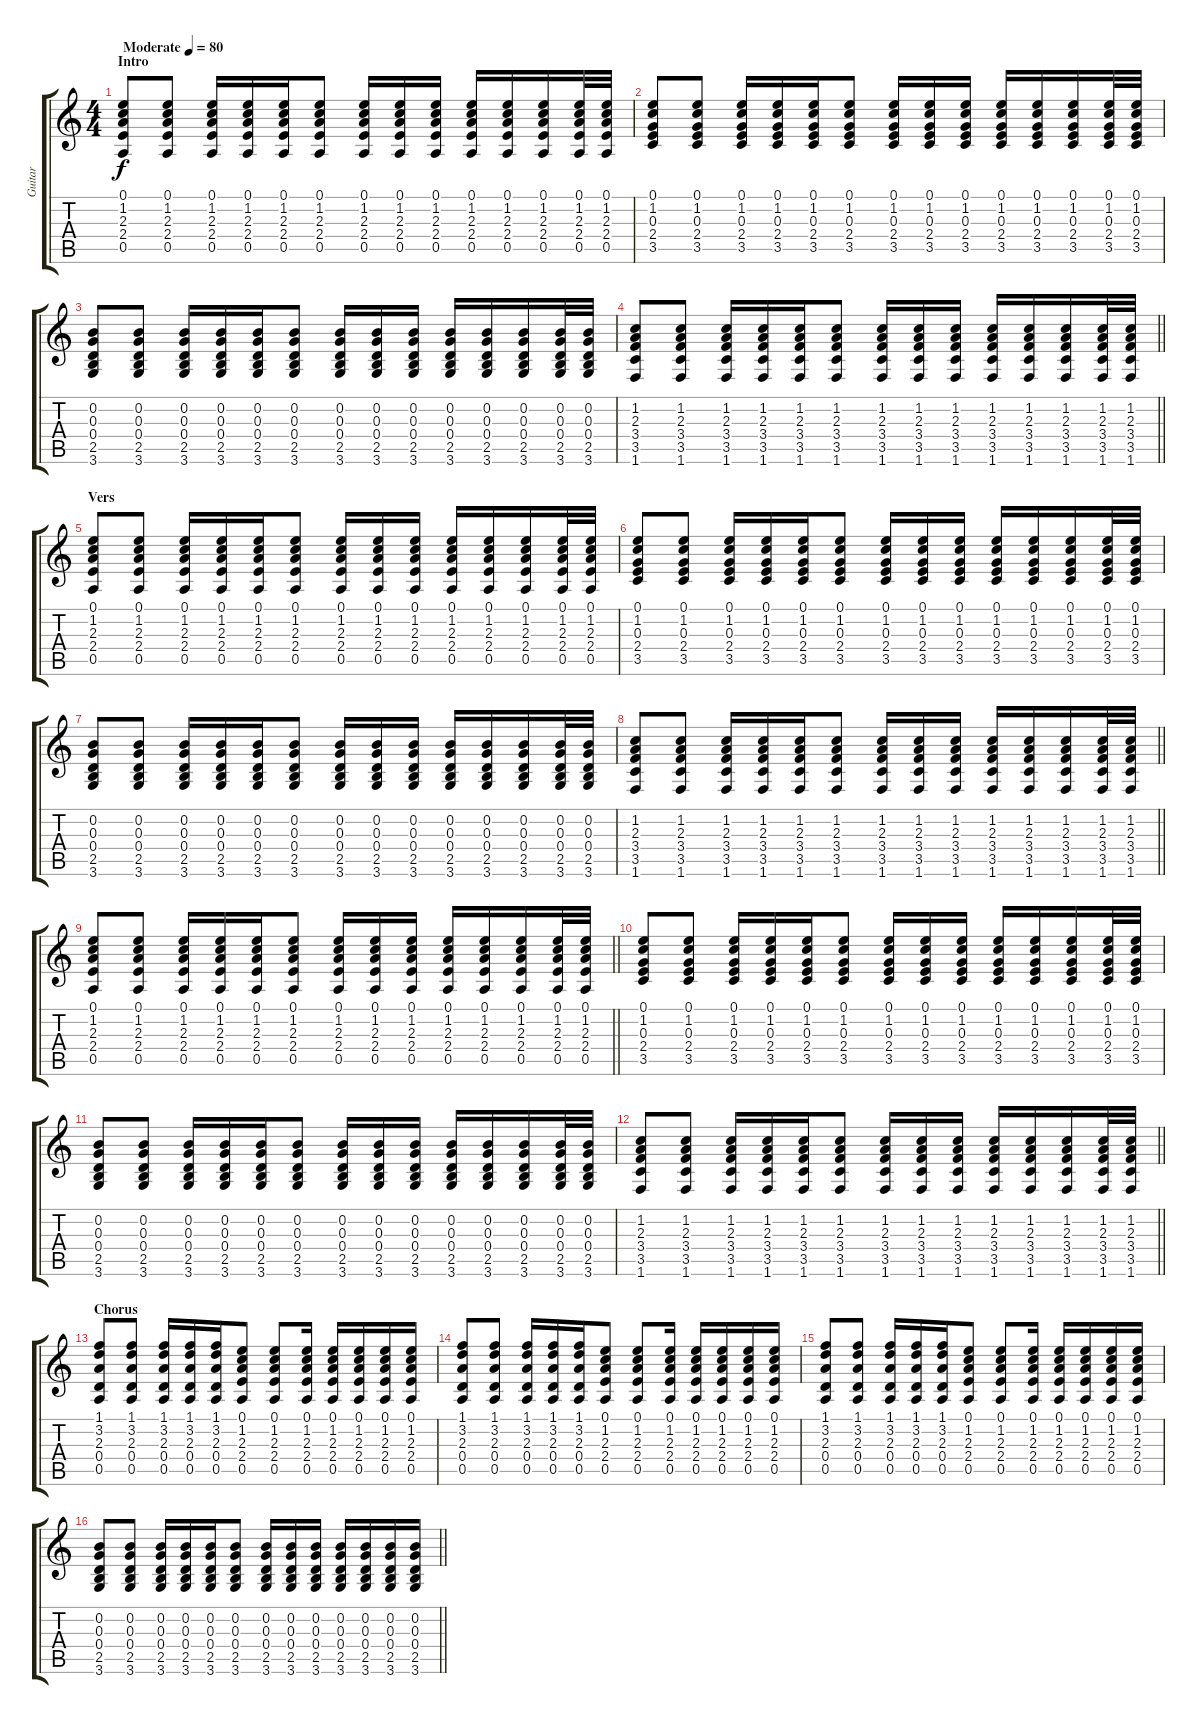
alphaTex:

\track ("Guitar" "Guitar") {instrument acousticguitarsteel}
\staff {score tabs}
\tuning (E4 B3 G3 D3 A2 E2) {hide}
\ts (4 4)
\section ("" "Intro")
\tempo (80 "Moderate")
\clef g2
\ks c
(0.1 1.2 2.3 2.4 0.5).8{dy f instrument acousticguitarsteel} (0.1 1.2 2.3 2.4 0.5).8 (0.1 1.2 2.3 2.4 0.5).16 (0.1 1.2 2.3 2.4 0.5).16 (0.1 1.2 2.3 2.4 0.5).16 (0.1 1.2 2.3 2.4 0.5).8 (0.1 1.2 2.3 2.4 0.5).16 (0.1 1.2 2.3 2.4 0.5).16 (0.1 1.2 2.3 2.4 0.5).16 (0.1 1.2 2.3 2.4 0.5).16 (0.1 1.2 2.3 2.4 0.5).16 (0.1 1.2 2.3 2.4 0.5).16 (0.1 1.2 2.3 2.4 0.5).32 (0.1 1.2 2.3 2.4 0.5).32 |
(0.1 1.2 0.3 2.4 3.5).8 (0.1 1.2 0.3 2.4 3.5).8 (0.1 1.2 0.3 2.4 3.5).16 (0.1 1.2 0.3 2.4 3.5).16 (0.1 1.2 0.3 2.4 3.5).16 (0.1 1.2 0.3 2.4 3.5).8 (0.1 1.2 0.3 2.4 3.5).16 (0.1 1.2 0.3 2.4 3.5).16 (0.1 1.2 0.3 2.4 3.5).16 (0.1 1.2 0.3 2.4 3.5).16 (0.1 1.2 0.3 2.4 3.5).16 (0.1 1.2 0.3 2.4 3.5).16 (0.1 1.2 0.3 2.4 3.5).32 (0.1 1.2 0.3 2.4 3.5).32 |
(0.2 0.3 0.4 2.5 3.6).8 (0.2 0.3 0.4 2.5 3.6).8 (0.2 0.3 0.4 2.5 3.6).16 (0.2 0.3 0.4 2.5 3.6).16 (0.2 0.3 0.4 2.5 3.6).16 (0.2 0.3 0.4 2.5 3.6).8 (0.2 0.3 0.4 2.5 3.6).16 (0.2 0.3 0.4 2.5 3.6).16 (0.2 0.3 0.4 2.5 3.6).16 (0.2 0.3 0.4 2.5 3.6).16 (0.2 0.3 0.4 2.5 3.6).16 (0.2 0.3 0.4 2.5 3.6).16 (0.2 0.3 0.4 2.5 3.6).32 (0.2 0.3 0.4 2.5 3.6).32 |
\barLineRight lightlight
(1.2 2.3 3.4 3.5 1.6).8 (1.2 2.3 3.4 3.5 1.6).8 (1.2 2.3 3.4 3.5 1.6).16 (1.2 2.3 3.4 3.5 1.6).16 (1.2 2.3 3.4 3.5 1.6).16 (1.2 2.3 3.4 3.5 1.6).8 (1.2 2.3 3.4 3.5 1.6).16 (1.2 2.3 3.4 3.5 1.6).16 (1.2 2.3 3.4 3.5 1.6).16 (1.2 2.3 3.4 3.5 1.6).16 (1.2 2.3 3.4 3.5 1.6).16 (1.2 2.3 3.4 3.5 1.6).16 (1.2 2.3 3.4 3.5 1.6).32 (1.2 2.3 3.4 3.5 1.6).32 |
\section ("" "Vers")
(0.1 1.2 2.3 2.4 0.5).8 (0.1 1.2 2.3 2.4 0.5).8 (0.1 1.2 2.3 2.4 0.5).16 (0.1 1.2 2.3 2.4 0.5).16 (0.1 1.2 2.3 2.4 0.5).16 (0.1 1.2 2.3 2.4 0.5).8 (0.1 1.2 2.3 2.4 0.5).16 (0.1 1.2 2.3 2.4 0.5).16 (0.1 1.2 2.3 2.4 0.5).16 (0.1 1.2 2.3 2.4 0.5).16 (0.1 1.2 2.3 2.4 0.5).16 (0.1 1.2 2.3 2.4 0.5).16 (0.1 1.2 2.3 2.4 0.5).32 (0.1 1.2 2.3 2.4 0.5).32 |
(0.1 1.2 0.3 2.4 3.5).8 (0.1 1.2 0.3 2.4 3.5).8 (0.1 1.2 0.3 2.4 3.5).16 (0.1 1.2 0.3 2.4 3.5).16 (0.1 1.2 0.3 2.4 3.5).16 (0.1 1.2 0.3 2.4 3.5).8 (0.1 1.2 0.3 2.4 3.5).16 (0.1 1.2 0.3 2.4 3.5).16 (0.1 1.2 0.3 2.4 3.5).16 (0.1 1.2 0.3 2.4 3.5).16 (0.1 1.2 0.3 2.4 3.5).16 (0.1 1.2 0.3 2.4 3.5).16 (0.1 1.2 0.3 2.4 3.5).32 (0.1 1.2 0.3 2.4 3.5).32 |
(0.2 0.3 0.4 2.5 3.6).8 (0.2 0.3 0.4 2.5 3.6).8 (0.2 0.3 0.4 2.5 3.6).16 (0.2 0.3 0.4 2.5 3.6).16 (0.2 0.3 0.4 2.5 3.6).16 (0.2 0.3 0.4 2.5 3.6).8 (0.2 0.3 0.4 2.5 3.6).16 (0.2 0.3 0.4 2.5 3.6).16 (0.2 0.3 0.4 2.5 3.6).16 (0.2 0.3 0.4 2.5 3.6).16 (0.2 0.3 0.4 2.5 3.6).16 (0.2 0.3 0.4 2.5 3.6).16 (0.2 0.3 0.4 2.5 3.6).32 (0.2 0.3 0.4 2.5 3.6).32 |
\barLineRight lightlight
(1.2 2.3 3.4 3.5 1.6).8 (1.2 2.3 3.4 3.5 1.6).8 (1.2 2.3 3.4 3.5 1.6).16 (1.2 2.3 3.4 3.5 1.6).16 (1.2 2.3 3.4 3.5 1.6).16 (1.2 2.3 3.4 3.5 1.6).8 (1.2 2.3 3.4 3.5 1.6).16 (1.2 2.3 3.4 3.5 1.6).16 (1.2 2.3 3.4 3.5 1.6).16 (1.2 2.3 3.4 3.5 1.6).16 (1.2 2.3 3.4 3.5 1.6).16 (1.2 2.3 3.4 3.5 1.6).16 (1.2 2.3 3.4 3.5 1.6).32 (1.2 2.3 3.4 3.5 1.6).32 |
\barLineRight lightlight
(0.1 1.2 2.3 2.4 0.5).8 (0.1 1.2 2.3 2.4 0.5).8 (0.1 1.2 2.3 2.4 0.5).16 (0.1 1.2 2.3 2.4 0.5).16 (0.1 1.2 2.3 2.4 0.5).16 (0.1 1.2 2.3 2.4 0.5).8 (0.1 1.2 2.3 2.4 0.5).16 (0.1 1.2 2.3 2.4 0.5).16 (0.1 1.2 2.3 2.4 0.5).16 (0.1 1.2 2.3 2.4 0.5).16 (0.1 1.2 2.3 2.4 0.5).16 (0.1 1.2 2.3 2.4 0.5).16 (0.1 1.2 2.3 2.4 0.5).32 (0.1 1.2 2.3 2.4 0.5).32 |
(0.1 1.2 0.3 2.4 3.5).8 (0.1 1.2 0.3 2.4 3.5).8 (0.1 1.2 0.3 2.4 3.5).16 (0.1 1.2 0.3 2.4 3.5).16 (0.1 1.2 0.3 2.4 3.5).16 (0.1 1.2 0.3 2.4 3.5).8 (0.1 1.2 0.3 2.4 3.5).16 (0.1 1.2 0.3 2.4 3.5).16 (0.1 1.2 0.3 2.4 3.5).16 (0.1 1.2 0.3 2.4 3.5).16 (0.1 1.2 0.3 2.4 3.5).16 (0.1 1.2 0.3 2.4 3.5).16 (0.1 1.2 0.3 2.4 3.5).32 (0.1 1.2 0.3 2.4 3.5).32 |
(0.2 0.3 0.4 2.5 3.6).8 (0.2 0.3 0.4 2.5 3.6).8 (0.2 0.3 0.4 2.5 3.6).16 (0.2 0.3 0.4 2.5 3.6).16 (0.2 0.3 0.4 2.5 3.6).16 (0.2 0.3 0.4 2.5 3.6).8 (0.2 0.3 0.4 2.5 3.6).16 (0.2 0.3 0.4 2.5 3.6).16 (0.2 0.3 0.4 2.5 3.6).16 (0.2 0.3 0.4 2.5 3.6).16 (0.2 0.3 0.4 2.5 3.6).16 (0.2 0.3 0.4 2.5 3.6).16 (0.2 0.3 0.4 2.5 3.6).32 (0.2 0.3 0.4 2.5 3.6).32 |
\barLineRight lightlight
(1.2 2.3 3.4 3.5 1.6).8 (1.2 2.3 3.4 3.5 1.6).8 (1.2 2.3 3.4 3.5 1.6).16 (1.2 2.3 3.4 3.5 1.6).16 (1.2 2.3 3.4 3.5 1.6).16 (1.2 2.3 3.4 3.5 1.6).8 (1.2 2.3 3.4 3.5 1.6).16 (1.2 2.3 3.4 3.5 1.6).16 (1.2 2.3 3.4 3.5 1.6).16 (1.2 2.3 3.4 3.5 1.6).16 (1.2 2.3 3.4 3.5 1.6).16 (1.2 2.3 3.4 3.5 1.6).16 (1.2 2.3 3.4 3.5 1.6).32 (1.2 2.3 3.4 3.5 1.6).32 |
\section ("" "Chorus")
(1.1 3.2 2.3 0.4 0.5).8 (1.1 3.2 2.3 0.4 0.5).8 (1.1 3.2 2.3 0.4 0.5).16 (1.1 3.2 2.3 0.4 0.5).16 (1.1 3.2 2.3 0.4 0.5).16 (0.1 1.2 2.3 2.4 0.5).8 (0.1 1.2 2.3 2.4 0.5).8 (0.1 1.2 2.3 2.4 0.5).16 (0.1 1.2 2.3 2.4 0.5).16 (0.1 1.2 2.3 2.4 0.5).16 (0.1 1.2 2.3 2.4 0.5).16 (0.1 1.2 2.3 2.4 0.5).16 |
(1.1 3.2 2.3 0.4 0.5).8 (1.1 3.2 2.3 0.4 0.5).8 (1.1 3.2 2.3 0.4 0.5).16 (1.1 3.2 2.3 0.4 0.5).16 (1.1 3.2 2.3 0.4 0.5).16 (0.1 1.2 2.3 2.4 0.5).8 (0.1 1.2 2.3 2.4 0.5).8 (0.1 1.2 2.3 2.4 0.5).16 (0.1 1.2 2.3 2.4 0.5).16 (0.1 1.2 2.3 2.4 0.5).16 (0.1 1.2 2.3 2.4 0.5).16 (0.1 1.2 2.3 2.4 0.5).16 |
(1.1 3.2 2.3 0.4 0.5).8 (1.1 3.2 2.3 0.4 0.5).8 (1.1 3.2 2.3 0.4 0.5).16 (1.1 3.2 2.3 0.4 0.5).16 (1.1 3.2 2.3 0.4 0.5).16 (0.1 1.2 2.3 2.4 0.5).8 (0.1 1.2 2.3 2.4 0.5).8 (0.1 1.2 2.3 2.4 0.5).16 (0.1 1.2 2.3 2.4 0.5).16 (0.1 1.2 2.3 2.4 0.5).16 (0.1 1.2 2.3 2.4 0.5).16 (0.1 1.2 2.3 2.4 0.5).16 |
\barLineRight lightlight
(0.2 0.3 0.4 2.5 3.6).8 (0.2 0.3 0.4 2.5 3.6).8 (0.2 0.3 0.4 2.5 3.6).16 (0.2 0.3 0.4 2.5 3.6).16 (0.2 0.3 0.4 2.5 3.6).16 (0.2 0.3 0.4 2.5 3.6).8 (0.2 0.3 0.4 2.5 3.6).16 (0.2 0.3 0.4 2.5 3.6).16 (0.2 0.3 0.4 2.5 3.6).16 (0.2 0.3 0.4 2.5 3.6).16 (0.2 0.3 0.4 2.5 3.6).16 (0.2 0.3 0.4 2.5 3.6).16 (0.2 0.3 0.4 2.5 3.6).16
